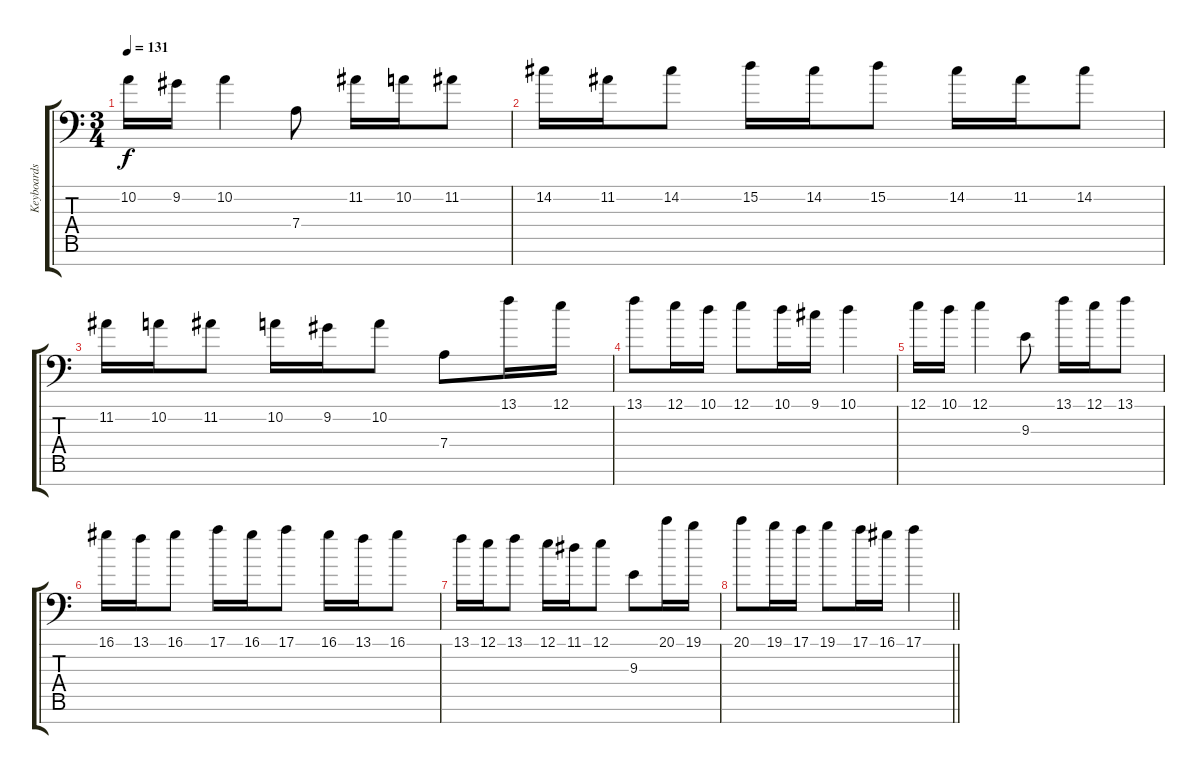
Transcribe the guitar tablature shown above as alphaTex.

\track ("Keyboards 2" "Keyboards ") {instrument stringensemble1}
\staff {score tabs}
\tuning (E4 B3 G3 D3 A2 E2 A1) {hide}
\ts (3 4)
\tempo 131
\clef f4
\ks c
10.2.16{dy f} 9.2.16 10.2.4 7.4.8 11.2.16 10.2.16 11.2.8 |
14.2.16 11.2.16 14.2.8 15.2.16 14.2.16 15.2.8 14.2.16 11.2.16 14.2.8 |
11.2.16 10.2.16 11.2.8 10.2.16 9.2.16 10.2.8 7.4.8 13.1.16 12.1.16 |
13.1.8 12.1.16 10.1.16 12.1.8 10.1.16 9.1.16 10.1.4 |
12.1.16 10.1.16 12.1.4 9.3.8 13.1.16 12.1.16 13.1.8 |
16.1.16 13.1.16 16.1.8 17.1.16 16.1.16 17.1.8 16.1.16 13.1.16 16.1.8 |
13.1.16 12.1.16 13.1.8 12.1.16 11.1.16 12.1.8 9.3.8 20.1.16 19.1.16 |
\barLineRight lightlight
20.1.8 19.1.16 17.1.16 19.1.8 17.1.16 16.1.16 17.1.4
